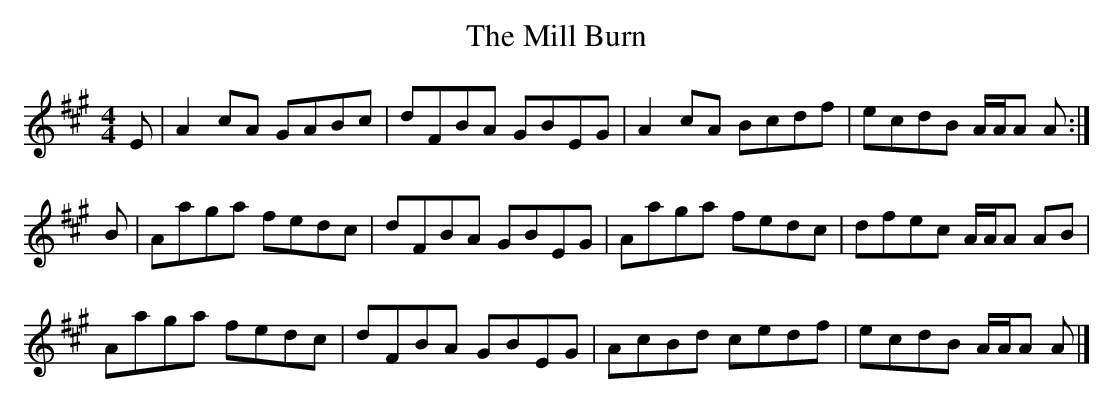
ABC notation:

X:1
T:Mill Burn, The
L:1/8
M:4/4
K:A
E | A2 cA GABc | dFBA GBEG | A2 cA Bcdf | ecdB A/A/A A :|
B | Aaga fedc | dFBA GBEG | Aaga fedc | dfec A/A/A AB |
Aaga fedc | dFBA GBEG | AcBd cedf | ecdB A/A/A A |]
